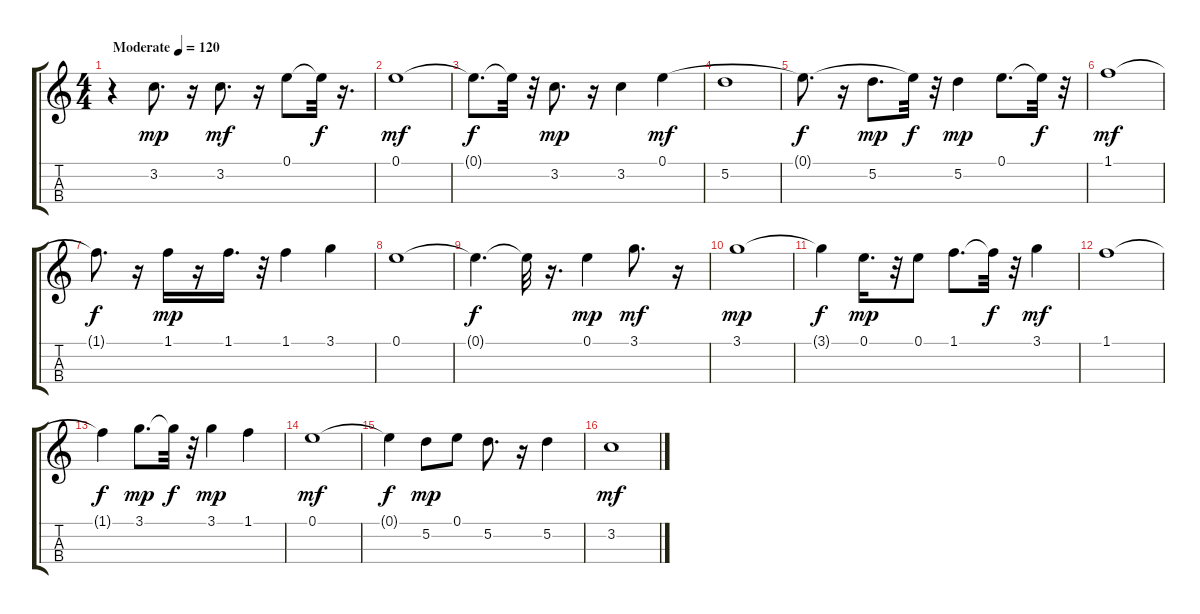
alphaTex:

\track "" {instrument acousticguitarsteel}
\staff {score tabs}
\tuning (E4 A3 D3 G2) {hide}
\ts (4 4)
\tempo (120 "Moderate")
\clef g2
\ks c
r.4{dy mp instrument acousticguitarsteel} 3.2.8{d} r.16 3.2.8{d dy mf} r.16 0.1.8 0.1{t}.32{dy f} r.16{d} |
0.1.1{dy mf} |
0.1{t}.8{d dy f} 0.1{t}.32 r.32 3.2.8{d dy mp} r.16 3.2.4 0.1.4{dy mf} |
5.2.1 |
0.1{t}.8{d dy f} r.16 5.2.8{d dy mp} 0.1{t}.32{dy f} r.32 5.2.4{dy mp} 0.1.8{d} 0.1{t}.32{dy f} r.32 |
1.1.1{dy mf} |
1.1{t}.8{d dy f} r.16 1.1.16{dy mp} r.16 1.1.16{d} r.32 1.1.4 3.1.4 |
0.1.1 |
0.1{t}.4{d dy f} 0.1{t}.32 r.16{d} 0.1.4{dy mp} 3.1.8{d dy mf} r.16 |
3.1.1{dy mp} |
3.1{t}.4{dy f} 0.1.16{d dy mp} r.32 0.1.8 1.1.8{d} 1.1{t}.32{dy f} r.32 3.1.4{dy mf} |
1.1.1 |
1.1{t}.4{dy f} 3.1.8{d dy mp} 3.1{t}.32{dy f} r.32 3.1.4{dy mp} 1.1.4 |
0.1.1{dy mf} |
0.1{t}.4{dy f} 5.2.8{dy mp} 0.1.8 5.2.8{d} r.16 5.2.4 |
3.2.1{dy mf}
